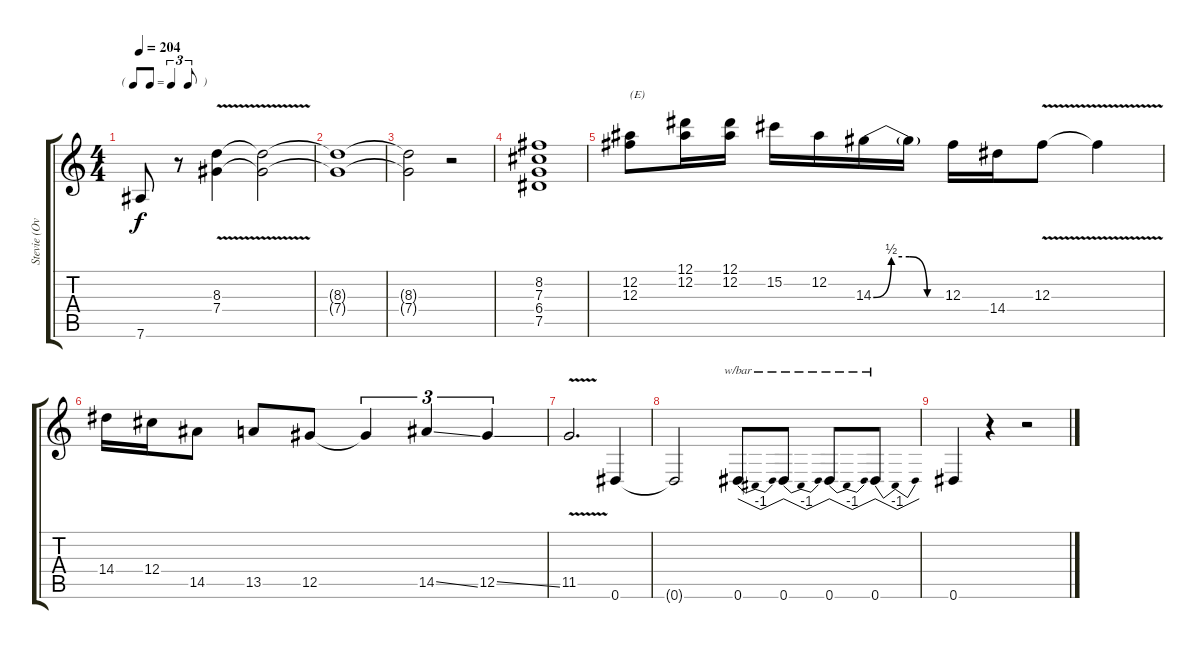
\track ("Stevie (Overdrive Guitar)" "Stevie (Ov") {instrument overdrivenguitar}
\staff {score tabs}
\tuning (Eb4 Bb3 Gb3 Db3 Ab2 Eb2) {hide}
\ts (4 4)
\tf triplet8th
\tempo 204
\clef g2
\ks c
7.6.8{dy f} r.8 (8.3{v} 7.4{v}).4 (8.3{t} 7.4{t}).2 |
(8.3{t} 7.4{t}).1 |
(8.3{t} 7.4{t}).2 r.2 |
(8.2 7.3 6.4 7.5).1 |
(12.2 12.3).8{txt "(E)"} (12.1 12.2).16 (12.1 12.2).16 15.2.16 12.2.16 14.3{be (custom 0 0 15 2 30 2 45 0 60 0)}.16 14.3{t}.16 12.3.16 14.4.16 12.3{v}.8 12.3{t}.4 |
14.4.16 12.4.16 14.5.8 13.5.8 12.5.8 12.5{t}.4{tu (3 2)} 14.5{ss}.4{tu (3 2)} 12.5{ss}.4{tu (3 2)} |
11.5{v}.2{d} 0.6.4 |
0.6{t}.2 0.6.8{tbe (dip default 0 0 30 -4 60 0)} 0.6.8{tbe (dip default 0 0 30 -4 60 0)} 0.6.8{tbe (dip default 0 0 30 -4 60 0)} 0.6.8{tbe (dip default 0 0 30 -4 60 0)} |
0.6.4 r.4 r.2
